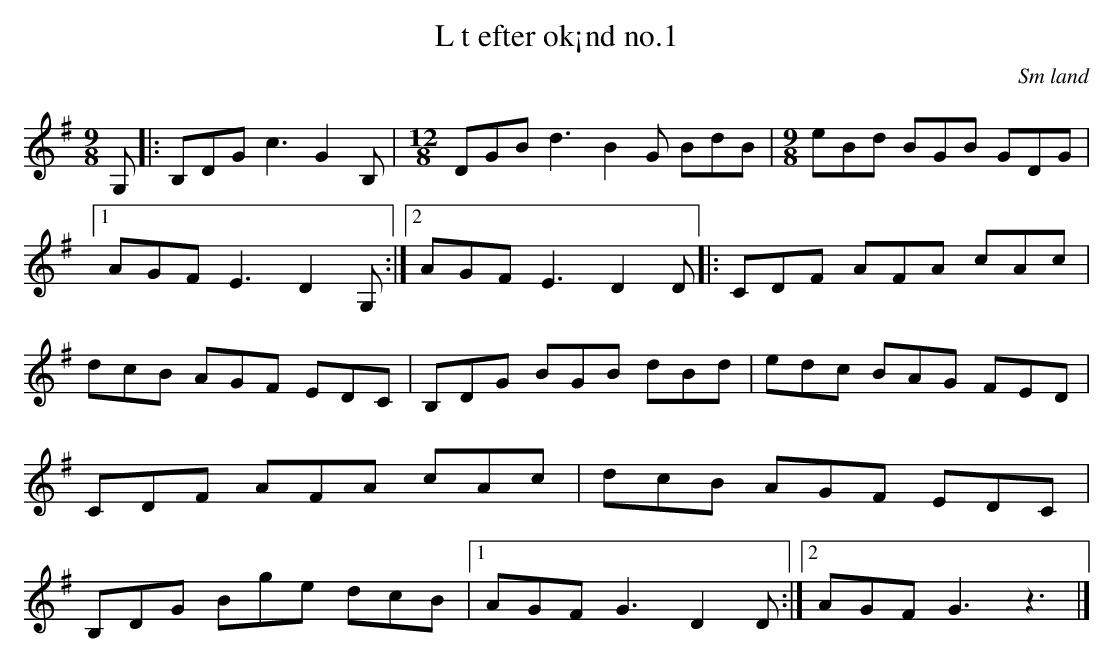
X:1
T:L t efter ok¡nd no.1
O:Sm land
M:9/8
L:1/8
K:G
 G, |: B,DG c3 G2 B, |[M:12/8] DGB d3 B2 G BdB |[M:9/8] eBd BGB  GDG |1 AGF E3 D2 G, :|2 AGF E3 D2 D |: CDF AFA cAc | dcB AGF EDC | B,DG BGB dBd | edc BAG FED | CDF AFA cAc | dcB AGF EDC | B,DG Bge dcB |1 AGF G3 D2 D :|2 AGF G3 z3 |]
